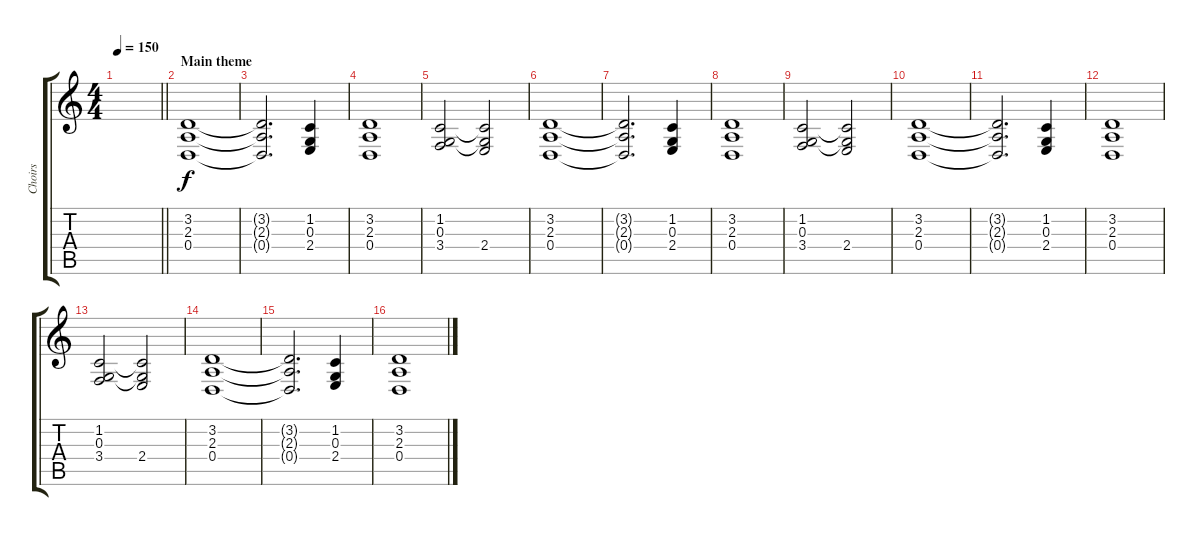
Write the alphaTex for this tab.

\track ("Choirs" "Choirs") {instrument choiraahs}
\staff {score tabs}
\tuning (E4 B3 G3 D3 A2 E2) {hide}
\ts (4 4)
\tempo 150
\clef g2
\barLineRight lightlight
\ks c
|
\section ("" "Main theme")
(3.2 2.3 0.4).1 |
(3.2{t} 2.3{t} 0.4{t}).2{d} (1.2 0.3 2.4).4 |
(3.2 2.3 0.4).1 |
(1.2 0.3 3.4).2 (1.2{t} 0.3{t} 2.4).2 |
(3.2 2.3 0.4).1 |
(3.2{t} 2.3{t} 0.4{t}).2{d} (1.2 0.3 2.4).4 |
(3.2 2.3 0.4).1 |
(1.2 0.3 3.4).2 (1.2{t} 0.3{t} 2.4).2 |
(3.2 2.3 0.4).1 |
(3.2{t} 2.3{t} 0.4{t}).2{d} (1.2 0.3 2.4).4 |
(3.2 2.3 0.4).1 |
(1.2 0.3 3.4).2 (1.2{t} 0.3{t} 2.4).2 |
(3.2 2.3 0.4).1 |
(3.2{t} 2.3{t} 0.4{t}).2{d} (1.2 0.3 2.4).4 |
(3.2 2.3 0.4).1
